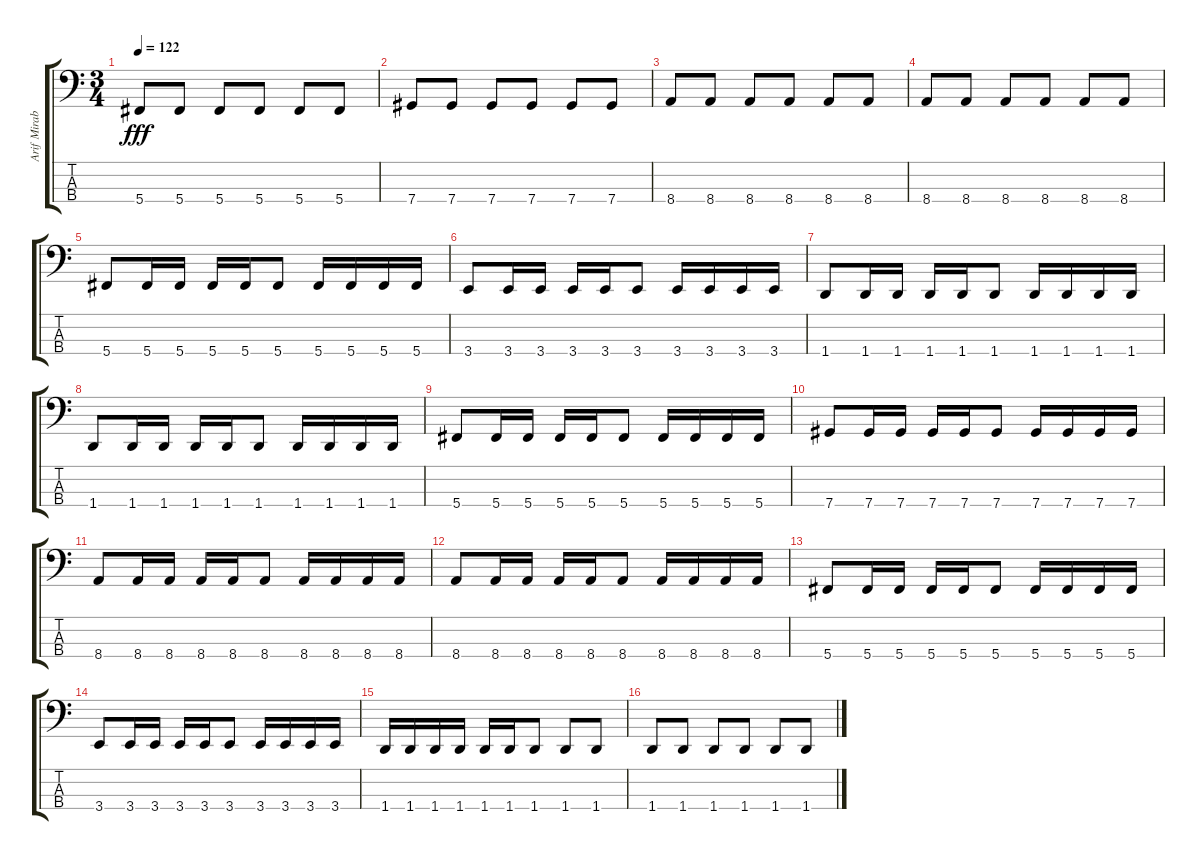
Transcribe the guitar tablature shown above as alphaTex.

\track ("Arif Mirabdolbaghi" "Arif Mirab") {instrument electricbassfinger}
\staff {score tabs}
\tuning (Gb2 Db2 Ab1 Db1) {hide}
\ts (3 4)
\tempo 122
\clef f4
\ks c
5.4.8{dy fff} 5.4.8 5.4.8 5.4.8 5.4.8 5.4.8 |
7.4.8 7.4.8 7.4.8 7.4.8 7.4.8 7.4.8 |
8.4.8 8.4.8 8.4.8 8.4.8 8.4.8 8.4.8 |
8.4.8 8.4.8 8.4.8 8.4.8 8.4.8 8.4.8 |
5.4.8 5.4.16 5.4.16 5.4.16 5.4.16 5.4.8 5.4.16 5.4.16 5.4.16 5.4.16 |
3.4.8 3.4.16 3.4.16 3.4.16 3.4.16 3.4.8 3.4.16 3.4.16 3.4.16 3.4.16 |
1.4.8 1.4.16 1.4.16 1.4.16 1.4.16 1.4.8 1.4.16 1.4.16 1.4.16 1.4.16 |
1.4.8 1.4.16 1.4.16 1.4.16 1.4.16 1.4.8 1.4.16 1.4.16 1.4.16 1.4.16 |
5.4.8 5.4.16 5.4.16 5.4.16 5.4.16 5.4.8 5.4.16 5.4.16 5.4.16 5.4.16 |
7.4.8 7.4.16 7.4.16 7.4.16 7.4.16 7.4.8 7.4.16 7.4.16 7.4.16 7.4.16 |
8.4.8 8.4.16 8.4.16 8.4.16 8.4.16 8.4.8 8.4.16 8.4.16 8.4.16 8.4.16 |
8.4.8 8.4.16 8.4.16 8.4.16 8.4.16 8.4.8 8.4.16 8.4.16 8.4.16 8.4.16 |
5.4.8 5.4.16 5.4.16 5.4.16 5.4.16 5.4.8 5.4.16 5.4.16 5.4.16 5.4.16 |
3.4.8 3.4.16 3.4.16 3.4.16 3.4.16 3.4.8 3.4.16 3.4.16 3.4.16 3.4.16 |
1.4.16 1.4.16 1.4.16 1.4.16 1.4.16 1.4.16 1.4.8 1.4.8 1.4.8 |
1.4.8 1.4.8 1.4.8 1.4.8 1.4.8 1.4.8
